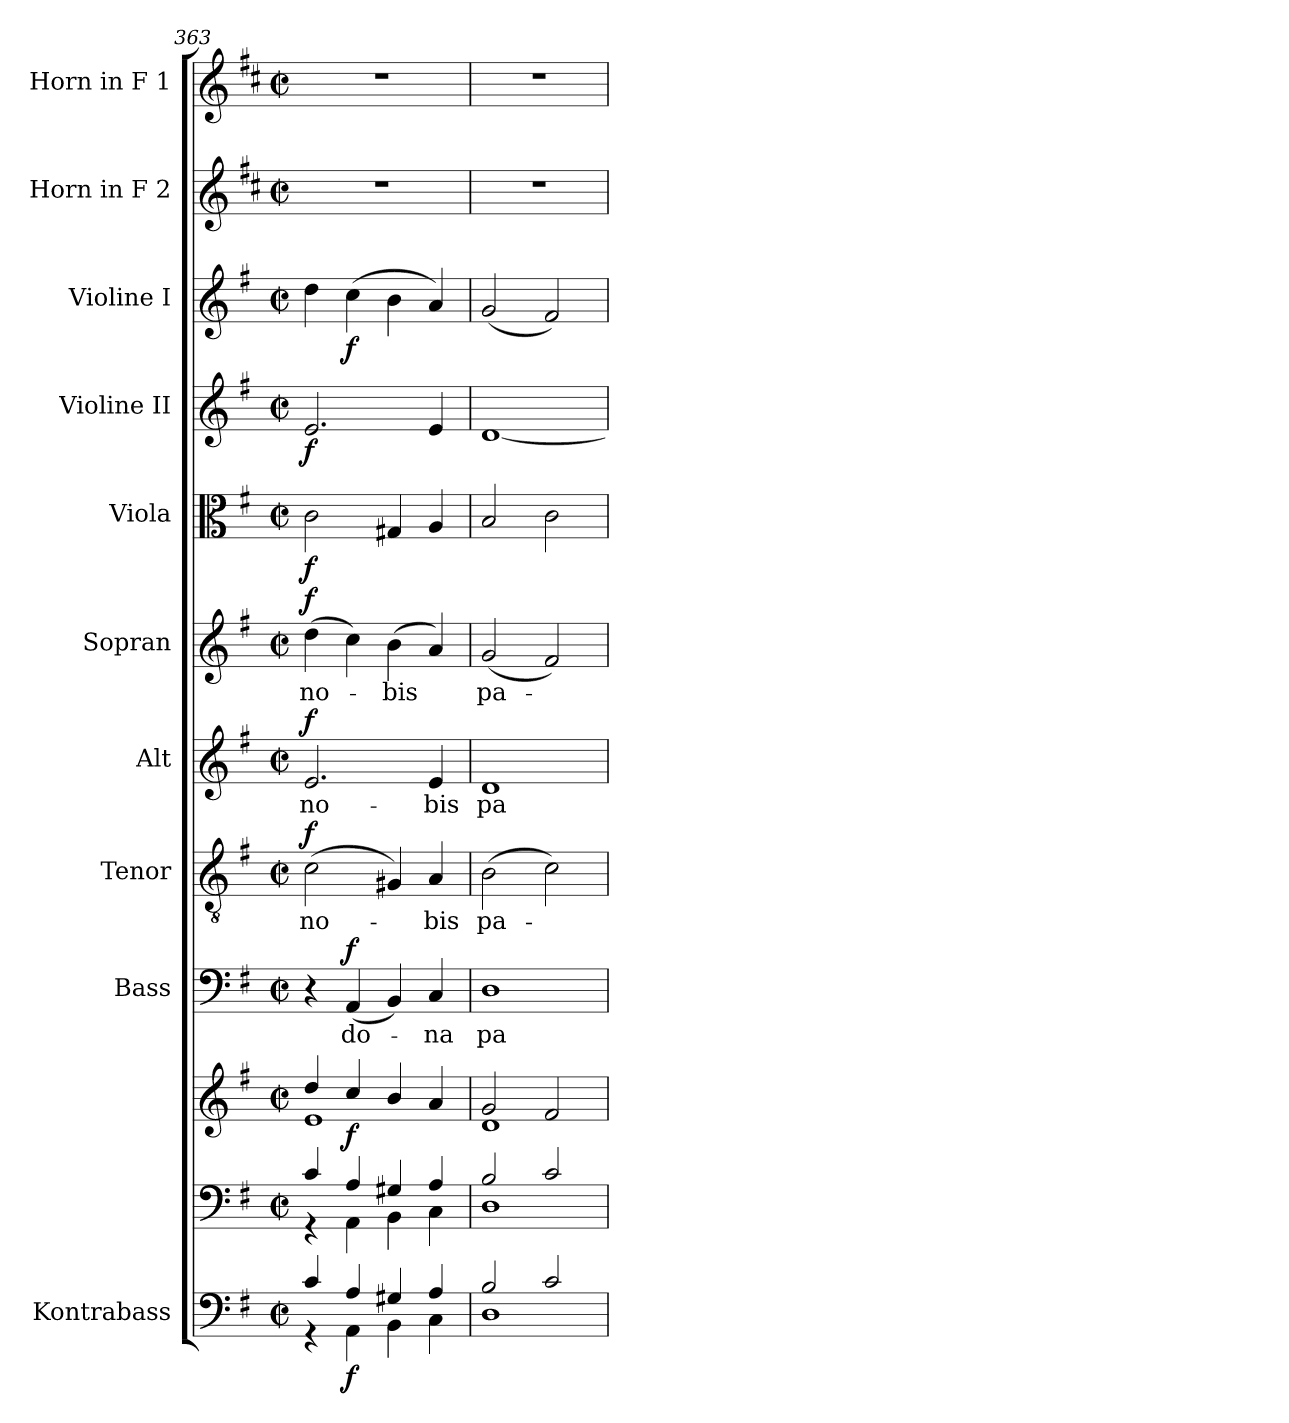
**kern	**dynam	**kern	**kern	**dynam	**kern	**text	**dynam	**kern	**text	**dynam	**kern	**text	**dynam	**kern	**text	**dynam	**kern	**dynam	**kern	**dynam	**kern	**dynam	**kern	**kern
*part11	*part11	*part10	*part10	*part10	*part9	*part9	*part9	*part8	*part8	*part8	*part7	*part7	*part7	*part6	*part6	*part6	*part5	*part5	*part4	*part4	*part3	*part3	*part2	*part1
*staff12	*staff12	*staff11	*staff10	*staff10/11	*staff9	*staff9	*staff9	*staff8	*staff8	*staff8	*staff7	*staff7	*staff7	*staff6	*staff6	*staff6	*staff5	*staff5	*staff4	*staff4	*staff3	*staff3	*staff2	*staff1
*I"Kontrabass	*	*	*	*	*I"Bass	*	*	*I"Tenor	*	*	*I"Alt	*	*	*I"Sopran	*	*	*I"Viola	*	*I"Violine II	*	*I"Violine I	*	*I"Horn in F 2	*I"Horn in F 1
*I'Kb.	*	*	*	*	*I'B.	*	*	*I'T.	*	*	*I'A.	*	*	*I'S.	*	*	*I'Vla.	*	*I'Vl. II	*	*I'Vl. I	*	*	*
!!LO:PB:g=z
*clefF4	*	*clefF4	*clefG2	*	*clefF4	*	*	*clefGv2	*	*	*clefG2	*	*	*clefG2	*	*	*clefC3	*	*clefG2	*	*clefG2	*	*clefG2	*clefG2
*ITrd7c12	*	*	*	*	*	*	*	*	*	*	*	*	*	*	*	*	*	*	*	*	*	*	*ITrd4c7	*ITrd4c7
*k[f#]	*	*k[f#]	*k[f#]	*	*k[f#]	*	*	*k[f#]	*	*	*k[f#]	*	*	*k[f#]	*	*	*k[f#]	*	*k[f#]	*	*k[f#]	*	*k[f#]	*k[f#]
*G:	*	*G:	*G:	*	*G:	*	*	*G:	*	*	*G:	*	*	*G:	*	*	*G:	*	*G:	*	*G:	*	*G:	*G:
*M2/2	*	*M2/2	*M2/2	*	*M2/2	*	*	*M2/2	*	*	*M2/2	*	*	*M2/2	*	*	*M2/2	*	*M2/2	*	*M2/2	*	*M2/2	*M2/2
*met(c|)	*	*met(c|)	*met(c|)	*	*met(c|)	*	*	*met(c|)	*	*	*met(c|)	*	*	*met(c|)	*	*	*met(c|)	*	*met(c|)	*	*met(c|)	*	*met(c|)	*met(c|)
=363	=363	=363	=363	=363	=363	=363	=363	=363	=363	=363	=363	=363	=363	=363	=363	=363	=363	=363	=363	=363	=363	=363	=363	=363
*^	*	*^	*^	*	*	*	*	*	*	*	*	*	*	*	*	*	*	*	*	*	*	*	*	*
!	!	!	!	!	!	!	!	!	!	!	!	!LO:LY:b	!LO:DY:a	!	!LO:LY:b	!LO:DY:a	!	!LO:LY:b	!LO:DY:a	!	!LO:DY:b	!	!LO:DY:b	!	!	!	!
4C/	4rGG	.	4c/	4rGG	4dd/	1e	.	4r	.	.	(>2c\	no-	f	2.e/	no-	f	(>4dd\	no-	f	2c\	f	2.e/	f	4dd\	.	1r	1r
!	!	!LO:DY:b	!	!	!	!	!LO:DY:b	!	!LO:LY:b	!LO:DY:a	!	!	!	!	!	!	!	!	!	!	!	!	!	!	!LO:DY:b	!	!
4AA/	4AAA\	f	4A/	4AA\	4cc/	.	f	(<4AA/	do-	f	.	.	.	.	.	.	4cc\)	.	.	.	.	.	.	(>4cc\	f	.	.
!	!	!	!	!	!	!	!	!	!	!	!	!	!	!	!	!	!	!LO:LY:b	!	!	!	!	!	!	!	!	!
4GG#X/	4BBB\	.	4G#X/	4BB\	4b/	.	.	4BB/)	.	.	4G#X/)	.	.	.	.	.	(>4b\	-bis	.	4G#X/	.	.	.	4b\	.	.	.
!	!	!	!	!	!	!	!	!	!LO:LY:b	!	!	!LO:LY:b	!	!	!LO:LY:b	!	!	!	!	!	!	!	!	!	!	!	!
4AA/	4CC\	.	4A/	4C\	4a/	.	.	4C/	-na	.	4A/	-bis	.	4e/	-bis	.	4a/)	.	.	4A/	.	4e/	.	4a/)	.	.	.
=364	=364	=364	=364	=364	=364	=364	=364	=364	=364	=364	=364	=364	=364	=364	=364	=364	=364	=364	=364	=364	=364	=364	=364	=364	=364	=364	=364
!	!	!	!	!	!	!	!	!	!LO:LY:b	!	!	!LO:LY:b	!	!	!LO:LY:b	!	!	!LO:LY:b	!	!	!	!	!	!	!	!	!
2BB/	1DD	.	2B/	1D	2g/	1d	.	1D	pa-	.	(>2B\	pa-	.	1d	pa-	.	(<2g/	pa-	.	2B/	.	[1d	.	(<2g/	.	1r	1r
2C/	.	.	2c/	.	2f#/	.	.	.	.	.	2c\)	.	.	.	.	.	2f#/)	.	.	2c\	.	.	.	2f#/)	.	.	.
*v	*v	*	*	*	*	*	*	*	*	*	*	*	*	*	*	*	*	*	*	*	*	*	*	*	*	*	*
*	*	*v	*v	*	*	*	*	*	*	*	*	*	*	*	*	*	*	*	*	*	*	*	*	*	*	*
*	*	*	*v	*v	*	*	*	*	*	*	*	*	*	*	*	*	*	*	*	*	*	*	*	*	*
=	=	=	=	=	=	=	=	=	=	=	=	=	=	=	=	=	=	=	=	=	=	=	=	=
*-	*-	*-	*-	*-	*-	*-	*-	*-	*-	*-	*-	*-	*-	*-	*-	*-	*-	*-	*-	*-	*-	*-	*-	*-
